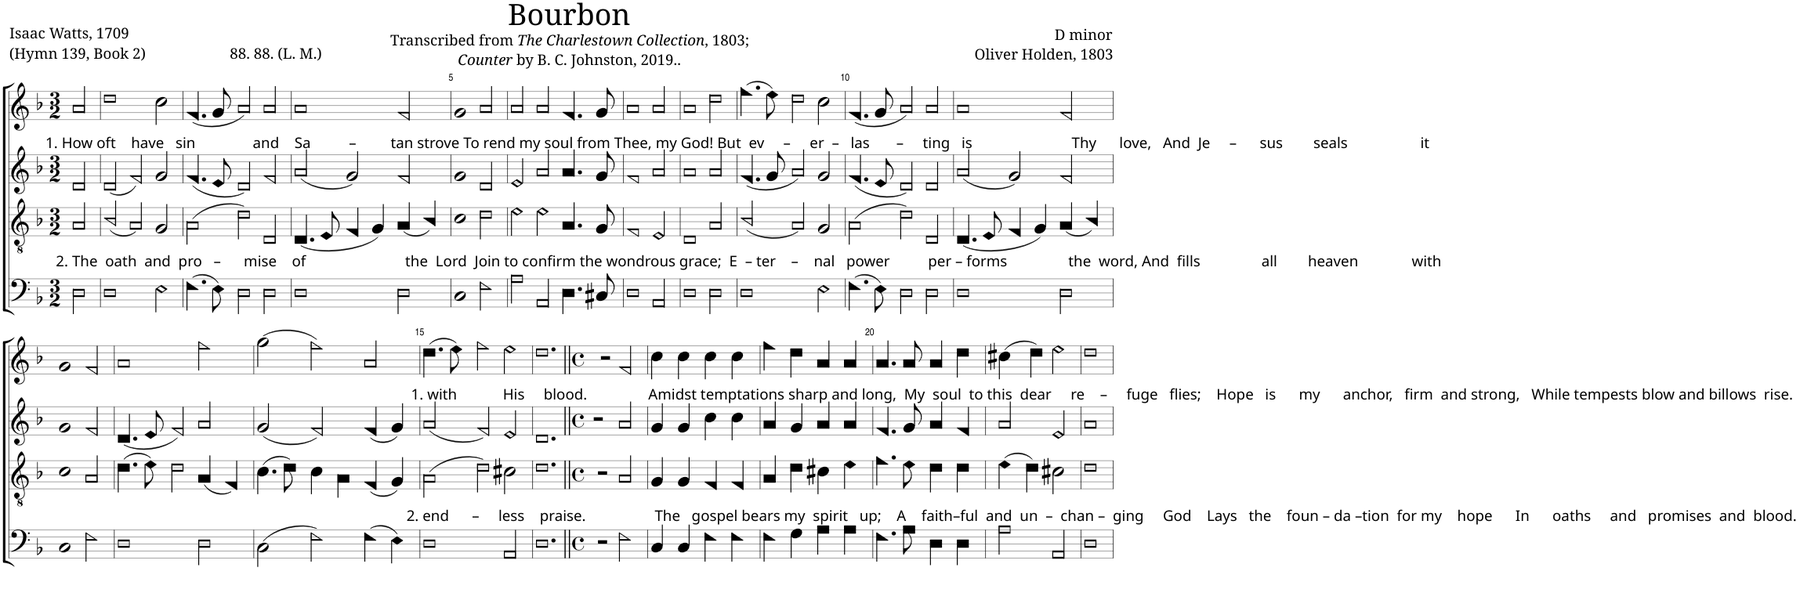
**kern	**kern	**kern	**kern
*part4	*part3	*part2	*part1
*staff4	*staff3	*staff2	*staff1
*I"Bass	*I"Tenor	*I"Soprano	*I"Voice
*clefF4	*clefGv2	*clefG2	*clefG2
*k[b-]	*k[b-]	*k[b-]	*k[b-]
*M3/2	*M3/2	*M3/2	*M3/2
=1	=1	=1	=1
!	!	!	!LO:TX:b:t=1. How oft    have   sin               and    Sa          –         tan strove To rend my soul from Thee, my God! But  ev     –     er  –   las       –     ting   is                          Thy      love,   And  Je     –      sus        seals                   it
!	!LO:TX:b:t=2. The  oath  and  pro   –      mise    of                          the  Lord  Join to confirm the wondrous grace;  E  – ter    –    nal   power          per – forms                the  word, And  fills                all        heaven              with	!	!
2D!\	2A!/	2d!/	2a!/
=2	=2	=2	=2
1D!	(2B-!/	(2d!/	1dd!
.	2A!/)	2f!/)	.
2E!\	2G!/	2g!/	2cc!\
=3	=3	=3	=3
(4.F!\	(2A!\	(4.f!/	(4.f!/
8E!\)	.	8e!/	8g!/
2D!\	2d!\)	2d!/)	2a!/)
2D!\	2D!/	2f!/	2a!/
=4	=4	=4	=4
1D!	(4.D!/	(2a!/	1a!
.	8E!/	.	.
.	4F!/	2g!/)	.
.	4G!/)	.	.
2D!\	(4A!/	2f!/	2f!/
.	4B-!/)	.	.
=5	=5	=5	=5
!LO:N:head=open	!LO:N:head=open	!	!LO:N:head=open
1C!	1c!	1g!	1g!
2F!\	2d!\	2d!/	2a!/
=6	=6	=6	=6
2A!\	2e!\	2e!/	2a!/
2AA!/	2e!\	2a!/	2a!/
4.D!\	4.A!/	4.a!/	4.f!/
8C#X!/	8G!/	8g!/	8g!/
=7	=7	=7	=7
1D!	1F!	1f!	1a!
2AA!/	2E!/	2a!/	2a!/
=8	=8	=8	=8
1D!	1D!	1a!	1a!
2D!\	2A!/	2a!/	2dd!\
=9	=9	=9	=9
1D!	(2B-!/	(4.f!/	(4.ff!\
.	.	8g!/	8ee!\)
.	2A!/)	2a!/)	2dd!\
2E!\	2G!/	2g!/	2cc!\
=10	=10	=10	=10
(4.F!\	(2A!\	(4.f!/	(4.f!/
8E!\)	.	8e!/	8g!/
2D!\	2d!\)	2d!/)	2a!/)
2D!\	2D!/	2d!/	2a!/
=11	=11	=11	=11
1D!	(4.D!/	(2a!/	1a!
.	8E!/	.	.
.	4F!/	2g!/)	.
.	4G!/)	.	.
2D!\	(4A!/	2f!/	2f!/
.	4B-!/)	.	.
!!LO:LB:g=z
=12	=12	=12	=12
!LO:N:head=open	!LO:N:head=open	!	!LO:N:head=open
1C!	1c!	1g!	1g!
2F!\	2A!/	2f!/	2f!/
=13	=13	=13	=13
1D!	(4.d!\	(4.d!/	1a!
.	8e!\)	8e!/	.
.	2d!\	2f!/)	.
2D!\	(4A!/	2a!/	2ff!\
.	4F!/)	.	.
=14	=14	=14	=14
(2C!\	(4.c!\	(2g!/	(2gg!\
.	8d!\)	.	.
2F!\)	4c!\	2f!/)	2ff!\)
.	4A!\	.	.
(4F!\	(4F!/	(4f!/	2a!/
4E!\)	4G!/)	4g!/)	.
=15	=15	=15	=15
!	!	!	!LO:TX:b:t=1. with            His     blood.                Amidst temptations sharp and long,  My  soul  to this  dear     re    –     fuge   flies;    Hope   is      my      anchor,   firm  and strong,   While tempests blow and billows  rise.
!	!LO:TX:b:t=2. end      –     less    praise.                  The   gospel bears my  spirit   up;    A    faith–ful  and  un  –  chan –  ging     God    Lays   the    foun – da –tion  for my    hope      In      oaths     and   promises  and  blood.	!	!
1D!	(2A!\	(2a!/	(4.dd!\
.	.	.	8ee!\)
.	2d!\)	2f!/)	2ff!\
2AA!/	2c#X!\	2e!/	2ee!\
=16	=16	=16	=16
1.D!	1.d!	1.d!	1.dd!
=17||	=17||	=17||	=17||
*M4/4	*M4/4	*M4/4	*M4/4
*met(c)	*met(c)	*met(c)	*met(c)
2r	2r	2r	2r
2F!\	2A!/	2a!/	2f!/
=18	=18	=18	=18
4C!/	4G!/	4g!/	4cc!\
4C!/	4G!/	4g!/	4cc!\
4F!\	4F!/	4cc!\	4cc!\
4F!\	4F!/	4cc!\	4cc!\
=19	=19	=19	=19
4F!\	4A!/	4a!/	4ff!\
4G!\	4d!\	4g!/	4dd!\
4A!\	4c#X!\	4a!/	4a!/
4A!\	4e!\	4a!/	4a!/
=20	=20	=20	=20
4.F!\	4.f!\	4.f!/	4.a!/
8A!\	8e!\	8g!/	8a!/
4D!\	4d!\	4a!/	4a!/
4D!\	4d!\	4f!/	4dd!\
=21	=21	=21	=21
2A!\	(4e!\	2a!/	(4cc#X!\
.	4d!\)	.	4dd!\)
2AA!/	2c#X!\	2e!/	2ee!\
=22	=22	=22	=22
1D!	1d!	1a!	1dd!
=	=	=	=
*-	*-	*-	*-
